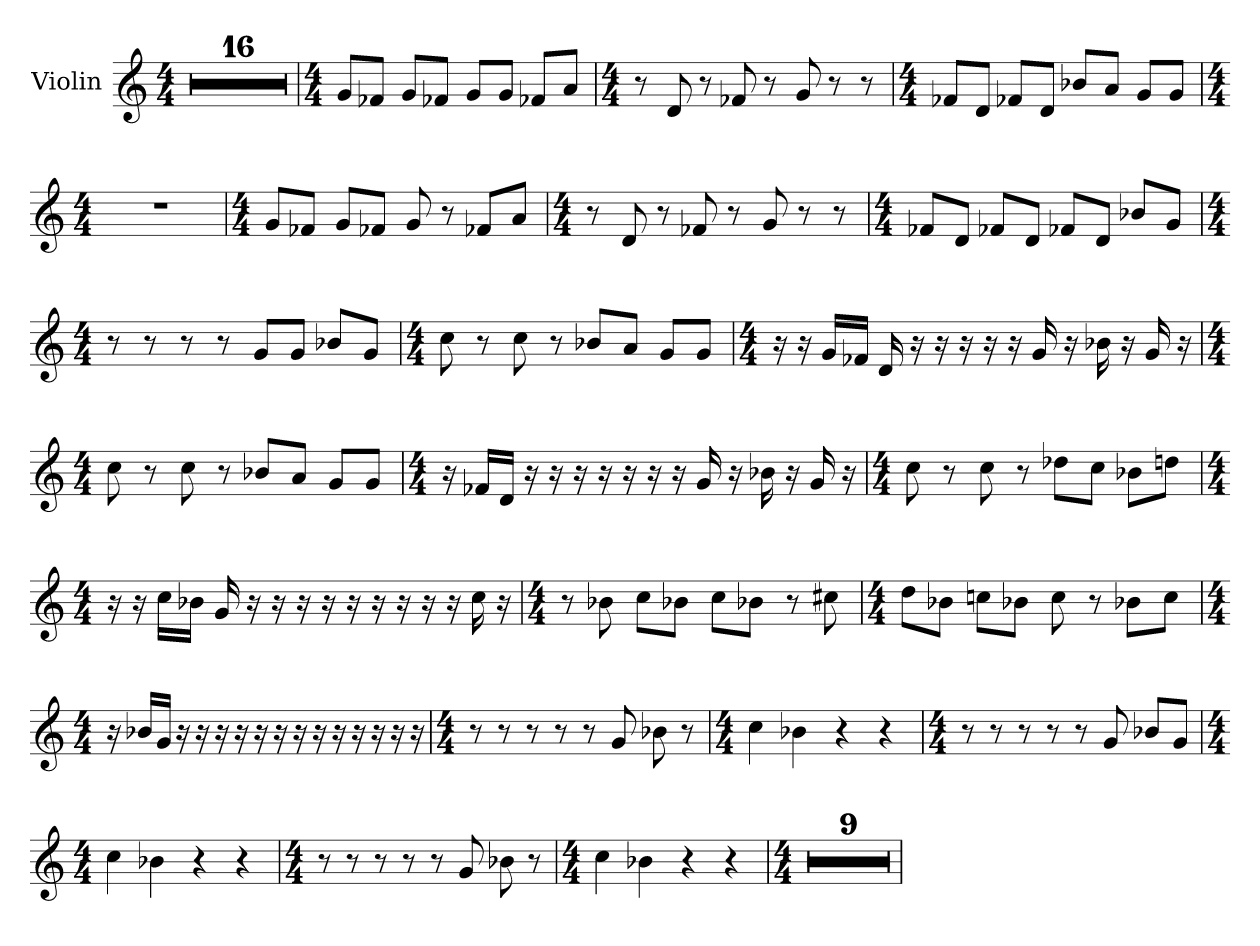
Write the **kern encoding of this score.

**kern
*part1
*staff1
*I"Violin
*I'Vln
*M4/4
=
1r
=
*M4/4
1r
=
*M4/4
1r
=
*M4/4
1r
=
*M4/4
1r
=
*M4/4
1r
=
*M4/4
1r
=
*M4/4
1r
=
*M4/4
1r
=
*M4/4
1r
=
*M4/4
1r
=
*M4/4
1r
=
*M4/4
1r
=
*M4/4
1r
=
*M4/4
1r
=
*M4/4
1r
=
*M4/4
8gL
8f-XJ
8gL
8f-XJ
8gL
8gJ
8f-XL
8aJ
=
*M4/4
8r
8d
8r
8f-X
8r
8g
8r
8r
=
*M4/4
8f-XL
8dJ
8f-XL
8dJ
8b-XL
8aJ
8gL
8gJ
=
*M4/4
1r
=
*M4/4
8gL
8f-XJ
8gL
8f-XJ
8g
8r
8f-XL
8aJ
=
*M4/4
8r
8d
8r
8f-X
8r
8g
8r
8r
=
*M4/4
8f-XL
8dJ
8f-XL
8dJ
8f-XL
8dJ
8b-XL
8gJ
=
*M4/4
8r
8r
8r
8r
8gL
8gJ
8b-XL
8gJ
=
*M4/4
8cc
8r
8cc
8r
8b-XL
8aJ
8gL
8gJ
=
*M4/4
16r
16r
16gLL
16f-XJJ
16d
16r
16r
16r
16r
16r
16g
16r
16b-X
16r
16g
16r
=
*M4/4
8cc
8r
8cc
8r
8b-XL
8aJ
8gL
8gJ
=
*M4/4
16r
16f-XLL
16dJJ
16r
16r
16r
16r
16r
16r
16r
16g
16r
16b-X
16r
16g
16r
=
*M4/4
8cc
8r
8cc
8r
8dd-XL
8ccJ
8b-XL
8ddnJ
=
*M4/4
16r
16r
16ccLL
16b-XJJ
16g
16r
16r
16r
16r
16r
16r
16r
16r
16r
16cc
16r
=
*M4/4
8r
8b-X
8ccL
8b-XJ
8ccL
8b-XJ
8r
8cc#X
=
*M4/4
8ddL
8b-XJ
8ccnL
8b-XJ
8cc
8r
8b-XL
8ccJ
=
*M4/4
16r
16b-XLL
16gJJ
16r
16r
16r
16r
16r
16r
16r
16r
16r
16r
16r
16r
16r
=
*M4/4
8r
8r
8r
8r
8r
8g
8b-X
8r
=
*M4/4
4cc
4b-X
4r
4r
=
*M4/4
8r
8r
8r
8r
8r
8g
8b-XL
8gJ
=
*M4/4
4cc
4b-X
4r
4r
=
*M4/4
8r
8r
8r
8r
8r
8g
8b-X
8r
=
*M4/4
4cc
4b-X
4r
4r
=
*M4/4
1r
=
*M4/4
1r
=
*M4/4
1r
=
*M4/4
1r
=
*M4/4
1r
=
*M4/4
1r
=
*M4/4
1r
=
*M4/4
1r
=
*M4/4
1r
=
*-
